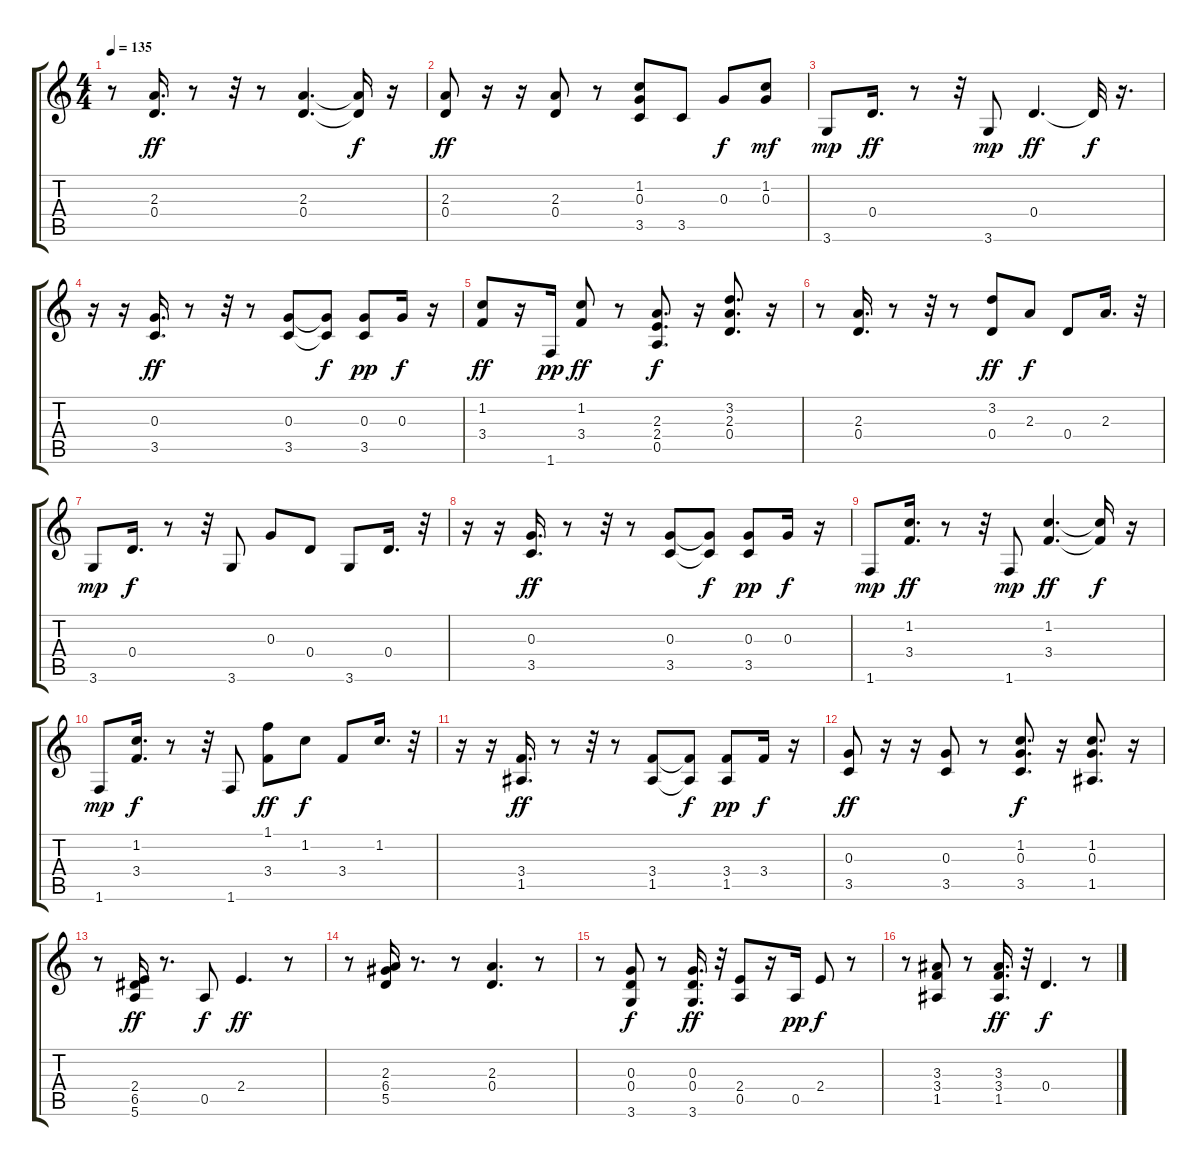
\track "" {instrument electricguitarmuted}
\staff {score tabs}
\tuning (E4 B3 G3 D3 A2 E2) {hide}
\ts (4 4)
\tempo 135
\clef g2
\ks c
r.8{dy f} (2.3 0.4).16{d dy ff} r.8 r.32 r.8 (2.3 0.4).4{d} (2.3{t} 0.4{t}).16{dy f} r.16 |
(2.3 0.4).8{dy ff} r.16 r.16 (2.3 0.4).8 r.8 (1.2 0.3 3.5).8 3.5.8 0.3.8{dy f} (1.2 0.3).8{dy mf} |
3.6.8{dy mp} 0.4.16{d dy ff} r.8 r.32 3.6.8{dy mp} 0.4.4{d dy ff} 0.4{t}.32{dy f} r.16{d} |
r.16 r.16 (0.3 3.5).16{d dy ff} r.8 r.32 r.8 (0.3 3.5).8 (0.3{t} 3.5{t}).8{dy f} (0.3 3.5).8{dy pp} 0.3.16{dy f} r.16 |
(1.2 3.4).8{dy ff} r.16 1.6.16{dy pp} (1.2 3.4).8{dy ff} r.8 (2.3 2.4 0.5).8{d dy f} r.16 (3.2 2.3 0.4).8{d} r.16 |
r.8 (2.3 0.4).16{d} r.8 r.32 r.8 (3.2 0.4).8{dy ff} 2.3.8{dy f} 0.4.8 2.3.16{d} r.32 |
3.6.8{dy mp} 0.4.16{d dy f} r.8 r.32 3.6.8 0.3.8 0.4.8 3.6.8 0.4.16{d} r.32 |
r.16 r.16 (0.3 3.5).16{d dy ff} r.8 r.32 r.8 (0.3 3.5).8 (0.3{t} 3.5{t}).8{dy f} (0.3 3.5).8{dy pp} 0.3.16{dy f} r.16 |
1.6.8{dy mp} (1.2 3.4).16{d dy ff} r.8 r.32 1.6.8{dy mp} (1.2 3.4).4{d dy ff} (1.2{t} 3.4{t}).16{dy f} r.16 |
1.6.8{dy mp} (1.2 3.4).16{d dy f} r.8 r.32 1.6.8 (1.1 3.4).8{dy ff} 1.2.8{dy f} 3.4.8 1.2.16{d} r.32 |
r.16 r.16 (3.4 1.5).16{d dy ff} r.8 r.32 r.8 (3.4 1.5).8 (3.4{t} 1.5{t}).8{dy f} (3.4 1.5).8{dy pp} 3.4.16{dy f} r.16 |
(0.3 3.5).8{dy ff} r.16 r.16 (0.3 3.5).8 r.8 (1.2 0.3 3.5).8{d dy f} r.16 (1.2 0.3 1.5).8{d} r.16 |
r.8 (2.4 6.5 5.6).16{dy ff} r.8{d} 0.5.8{dy f} 2.4.4{d dy ff} r.8 |
r.8 (2.3 6.4 5.5).16 r.8{d} r.8 (2.3 0.4).4{d} r.8 |
r.8 (0.3 0.4 3.6).8{dy f} r.8 (0.3 0.4 3.6).16{d dy ff} r.32 (2.4 0.5).8 r.16 0.5.16{dy pp} 2.4.8{dy f} r.8 |
r.8 (3.3 3.4 1.5).8 r.8 (3.3 3.4 1.5).16{d dy ff} r.32 0.4.4{d dy f} r.8
